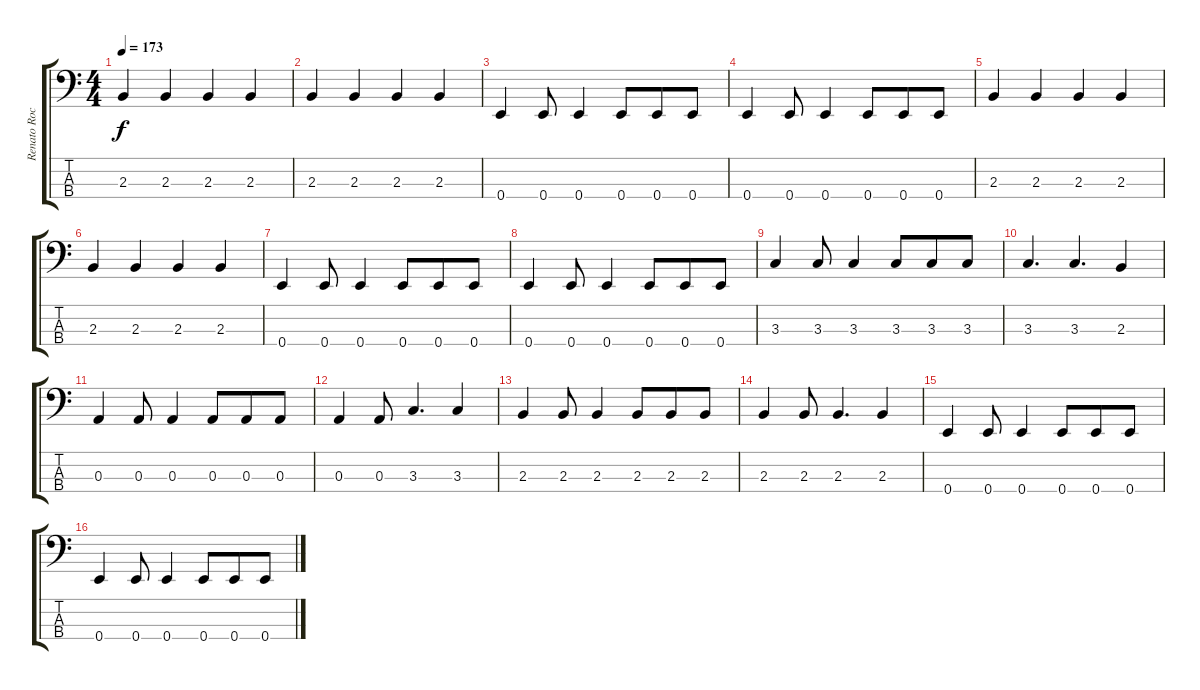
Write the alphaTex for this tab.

\track ("Renato Rocha (Baixo)" "Renato Roc") {instrument electricbassfinger}
\staff {score tabs}
\tuning (G2 D2 A1 E1) {hide}
\ts (4 4)
\tempo 173
\clef f4
\ks c
2.3.4{dy f} 2.3.4 2.3.4 2.3.4 |
2.3.4 2.3.4 2.3.4 2.3.4 |
0.4.4 0.4.8 0.4.4 0.4.8{beam merge} 0.4.8 0.4.8 |
0.4.4 0.4.8 0.4.4 0.4.8{beam merge} 0.4.8 0.4.8 |
2.3.4 2.3.4 2.3.4 2.3.4 |
2.3.4 2.3.4 2.3.4 2.3.4 |
0.4.4 0.4.8 0.4.4 0.4.8{beam merge} 0.4.8 0.4.8 |
0.4.4 0.4.8 0.4.4 0.4.8{beam merge} 0.4.8 0.4.8 |
3.3.4 3.3.8 3.3.4 3.3.8{beam merge} 3.3.8 3.3.8 |
3.3.4{d} 3.3.4{d} 2.3.4 |
0.3.4 0.3.8 0.3.4 0.3.8{beam merge} 0.3.8 0.3.8 |
0.3.4 0.3.8 3.3.4{d} 3.3.4 |
2.3.4 2.3.8 2.3.4 2.3.8{beam merge} 2.3.8 2.3.8 |
2.3.4 2.3.8 2.3.4{d} 2.3.4 |
0.4.4 0.4.8 0.4.4 0.4.8{beam merge} 0.4.8 0.4.8 |
0.4.4 0.4.8 0.4.4 0.4.8{beam merge} 0.4.8 0.4.8
